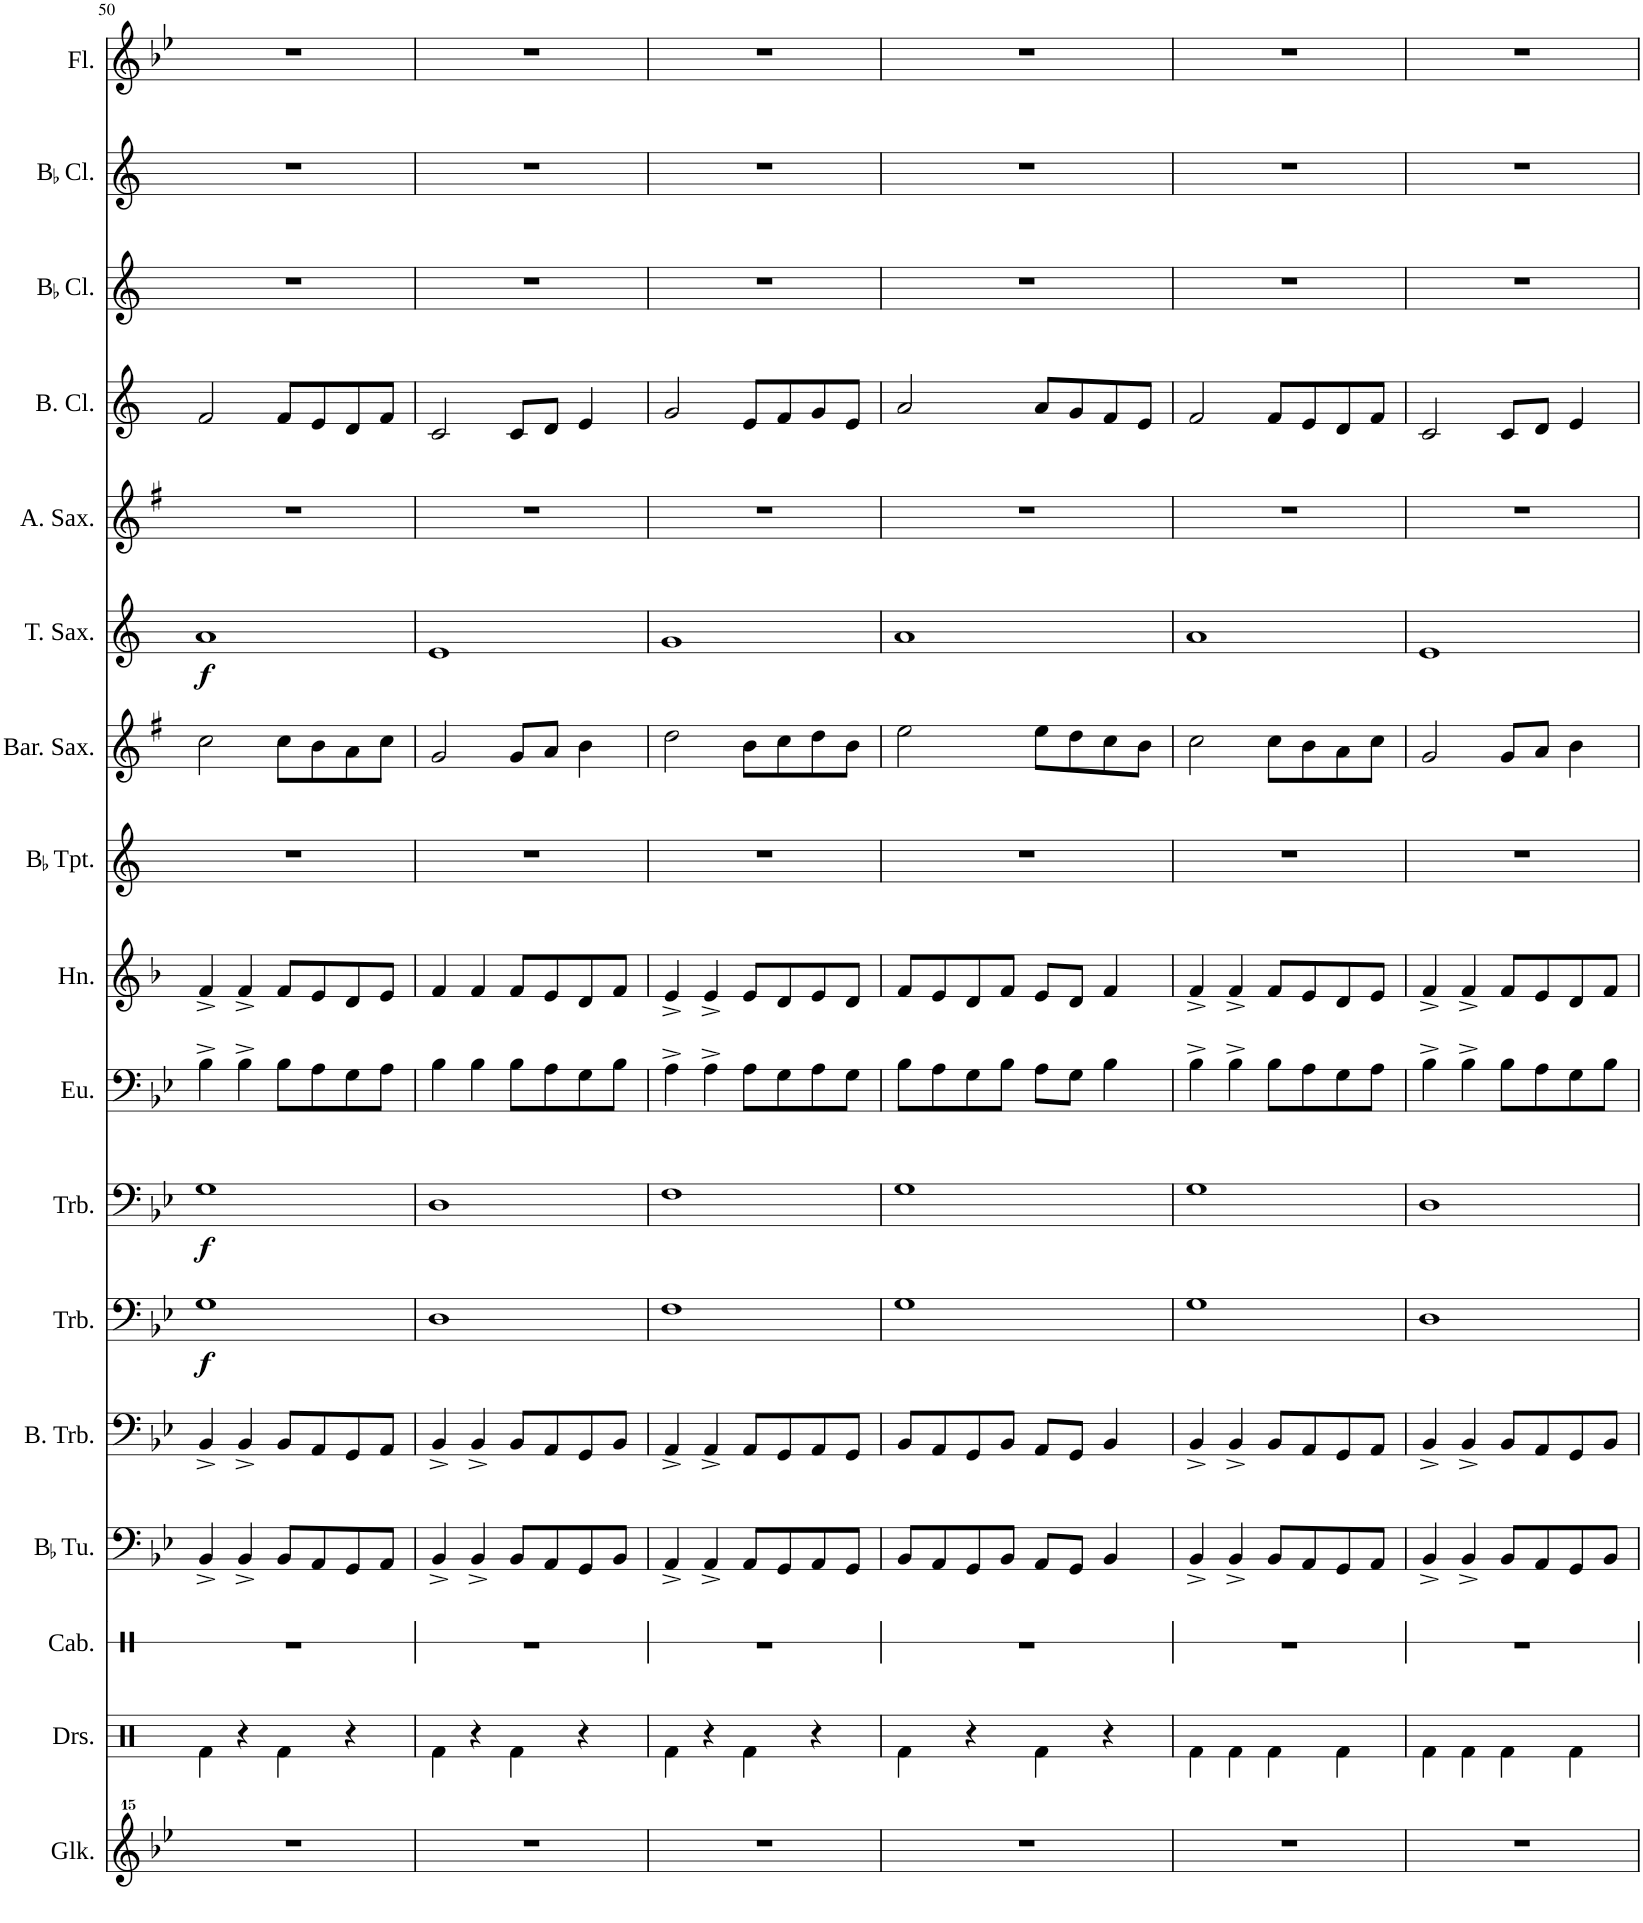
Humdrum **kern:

**kern	**kern	**kern	**kern	**kern	**kern	**dynam	**kern	**dynam	**kern	**kern	**kern	**kern	**kern	**dynam	**kern	**kern	**kern	**kern	**kern
*part17	*part16	*part15	*part14	*part13	*part12	*part12	*part11	*part11	*part10	*part9	*part8	*part7	*part6	*part6	*part5	*part4	*part3	*part2	*part1
*staff17	*staff16	*staff15	*staff14	*staff13	*staff12	*staff12	*staff11	*staff11	*staff10	*staff9	*staff8	*staff7	*staff6	*staff6	*staff5	*staff4	*staff3	*staff2	*staff1
*I"Glockenspiel	*I"Drumset	*I"Cabasa	*I"BaccidentalFlat Tuba	*I"Bass Trombone	*I"Trombone	*	*I"Trombone	*	*I"Euphonium	*I"Horn	*I"BaccidentalFlat Trumpet	*I"Baritone Saxophone	*I"Tenor Saxophone	*	*I"Alto Saxophone	*I"Bass Clarinet	*I"BaccidentalFlat Clarinet	*I"BaccidentalFlat Clarinet	*I"Flute
*I'Glk.	*I'Drs.	*I'Cab.	*I'BaccidentalFlat Tu.	*I'B. Trb.	*I'Trb.	*	*I'Trb.	*	*I'Eu.	*I'Hn.	*I'BaccidentalFlat Tpt.	*I'Bar. Sax.	*I'T. Sax.	*	*I'A. Sax.	*I'B. Cl.	*I'BaccidentalFlat Cl.	*I'BaccidentalFlat Cl.	*I'Fl.
!!LO:PB:g=z
*clefG^^2	*clefX	*clefX	*clefF4	*clefF4	*clefF4	*	*clefF4	*	*clefF4	*clefG2	*clefG2	*clefG2	*clefG2	*	*clefG2	*clefG2	*clefG2	*clefG2	*clefG2
*	*	*	*	*	*	*	*	*	*	*Trd4c7	*Trd1c2	*Trd12c21	*Trd8c14	*	*Trd5c9	*Trd8c14	*Trd1c2	*Trd1c2	*
*k[b-e-]	*k[]	*k[]	*k[b-e-]	*k[b-e-]	*k[b-e-]	*	*k[b-e-]	*	*k[b-e-]	*k[b-]	*k[]	*k[f#]	*k[]	*	*k[f#]	*k[]	*k[]	*k[]	*k[b-e-]
*M4/4	*M4/4	*M4/4	*M4/4	*M4/4	*M4/4	*	*M4/4	*	*M4/4	*M4/4	*M4/4	*M4/4	*M4/4	*	*M4/4	*M4/4	*M4/4	*M4/4	*M4/4
=50	=50	=50	=50	=50	=50	=50	=50	=50	=50	=50	=50	=50	=50	=50	=50	=50	=50	=50	=50
!	!	!	!	!	!	!LO:DY:b	!	!LO:DY:b	!	!	!	!	!	!LO:DY:b	!	!	!	!	!
1r	4Rf\	1r	4BB-^/	4BB-^/	1G	f	1G	f	4B-^\	4f^/	1r	2cc\	1a	f	1r	2f/	1r	1r	1r
.	4r	.	4BB-^/	4BB-^/	.	.	.	.	4B-^\	4f^/	.	.	.	.	.	.	.	.	.
.	4Rf\	.	8BB-/L	8BB-/L	.	.	.	.	8B-\L	8f/L	.	8cc\L	.	.	.	8f/L	.	.	.
.	.	.	8AA/	8AA/	.	.	.	.	8A\	8e/	.	8b\	.	.	.	8e/	.	.	.
.	4r	.	8GG/	8GG/	.	.	.	.	8G\	8d/	.	8a\	.	.	.	8d/	.	.	.
.	.	.	8AA/J	8AA/J	.	.	.	.	8A\J	8e/J	.	8cc\J	.	.	.	8f/J	.	.	.
=51	=51	=51	=51	=51	=51	=51	=51	=51	=51	=51	=51	=51	=51	=51	=51	=51	=51	=51	=51
1r	4Rf\	1r	4BB-^/	4BB-^/	1D	.	1D	.	4B-\	4f/	1r	2g/	1e	.	1r	2c/	1r	1r	1r
.	4r	.	4BB-^/	4BB-^/	.	.	.	.	4B-\	4f/	.	.	.	.	.	.	.	.	.
.	4Rf\	.	8BB-/L	8BB-/L	.	.	.	.	8B-\L	8f/L	.	8g/L	.	.	.	8c/L	.	.	.
.	.	.	8AA/	8AA/	.	.	.	.	8A\	8e/	.	8a/J	.	.	.	8d/J	.	.	.
.	4r	.	8GG/	8GG/	.	.	.	.	8G\	8d/	.	4b\	.	.	.	4e/	.	.	.
.	.	.	8BB-/J	8BB-/J	.	.	.	.	8B-\J	8f/J	.	.	.	.	.	.	.	.	.
=52	=52	=52	=52	=52	=52	=52	=52	=52	=52	=52	=52	=52	=52	=52	=52	=52	=52	=52	=52
1r	4Rf\	1r	4AA^/	4AA^/	1F	.	1F	.	4A^\	4e^/	1r	2dd\	1g	.	1r	2g/	1r	1r	1r
.	4r	.	4AA^/	4AA^/	.	.	.	.	4A^\	4e^/	.	.	.	.	.	.	.	.	.
.	4Rf\	.	8AA/L	8AA/L	.	.	.	.	8A\L	8e/L	.	8b\L	.	.	.	8e/L	.	.	.
.	.	.	8GG/	8GG/	.	.	.	.	8G\	8d/	.	8cc\	.	.	.	8f/	.	.	.
.	4r	.	8AA/	8AA/	.	.	.	.	8A\	8e/	.	8dd\	.	.	.	8g/	.	.	.
.	.	.	8GG/J	8GG/J	.	.	.	.	8G\J	8d/J	.	8b\J	.	.	.	8e/J	.	.	.
=53	=53	=53	=53	=53	=53	=53	=53	=53	=53	=53	=53	=53	=53	=53	=53	=53	=53	=53	=53
1r	4Rf\	1r	8BB-/L	8BB-/L	1G	.	1G	.	8B-\L	8f/L	1r	2ee\	1a	.	1r	2a/	1r	1r	1r
.	.	.	8AA/	8AA/	.	.	.	.	8A\	8e/	.	.	.	.	.	.	.	.	.
.	4r	.	8GG/	8GG/	.	.	.	.	8G\	8d/	.	.	.	.	.	.	.	.	.
.	.	.	8BB-/J	8BB-/J	.	.	.	.	8B-\J	8f/J	.	.	.	.	.	.	.	.	.
.	4Rf\	.	8AA/L	8AA/L	.	.	.	.	8A\L	8e/L	.	8ee\L	.	.	.	8a/L	.	.	.
.	.	.	8GG/J	8GG/J	.	.	.	.	8G\J	8d/J	.	8dd\	.	.	.	8g/	.	.	.
.	4r	.	4BB-/	4BB-/	.	.	.	.	4B-\	4f/	.	8cc\	.	.	.	8f/	.	.	.
.	.	.	.	.	.	.	.	.	.	.	.	8b\J	.	.	.	8e/J	.	.	.
=54	=54	=54	=54	=54	=54	=54	=54	=54	=54	=54	=54	=54	=54	=54	=54	=54	=54	=54	=54
1r	4Rf\	1r	4BB-^/	4BB-^/	1G	.	1G	.	4B-^\	4f^/	1r	2cc\	1a	.	1r	2f/	1r	1r	1r
.	4Rf\	.	4BB-^/	4BB-^/	.	.	.	.	4B-^\	4f^/	.	.	.	.	.	.	.	.	.
.	4Rf\	.	8BB-/L	8BB-/L	.	.	.	.	8B-\L	8f/L	.	8cc\L	.	.	.	8f/L	.	.	.
.	.	.	8AA/	8AA/	.	.	.	.	8A\	8e/	.	8b\	.	.	.	8e/	.	.	.
.	4Rf\	.	8GG/	8GG/	.	.	.	.	8G\	8d/	.	8a\	.	.	.	8d/	.	.	.
.	.	.	8AA/J	8AA/J	.	.	.	.	8A\J	8e/J	.	8cc\J	.	.	.	8f/J	.	.	.
=55	=55	=55	=55	=55	=55	=55	=55	=55	=55	=55	=55	=55	=55	=55	=55	=55	=55	=55	=55
1r	4Rf\	1r	4BB-^/	4BB-^/	1D	.	1D	.	4B-^\	4f^/	1r	2g/	1e	.	1r	2c/	1r	1r	1r
.	4Rf\	.	4BB-^/	4BB-^/	.	.	.	.	4B-^\	4f^/	.	.	.	.	.	.	.	.	.
.	4Rf\	.	8BB-/L	8BB-/L	.	.	.	.	8B-\L	8f/L	.	8g/L	.	.	.	8c/L	.	.	.
.	.	.	8AA/	8AA/	.	.	.	.	8A\	8e/	.	8a/J	.	.	.	8d/J	.	.	.
.	4Rf\	.	8GG/	8GG/	.	.	.	.	8G\	8d/	.	4b\	.	.	.	4e/	.	.	.
.	.	.	8BB-/J	8BB-/J	.	.	.	.	8B-\J	8f/J	.	.	.	.	.	.	.	.	.
=	=	=	=	=	=	=	=	=	=	=	=	=	=	=	=	=	=	=	=
*-	*-	*-	*-	*-	*-	*-	*-	*-	*-	*-	*-	*-	*-	*-	*-	*-	*-	*-	*-
